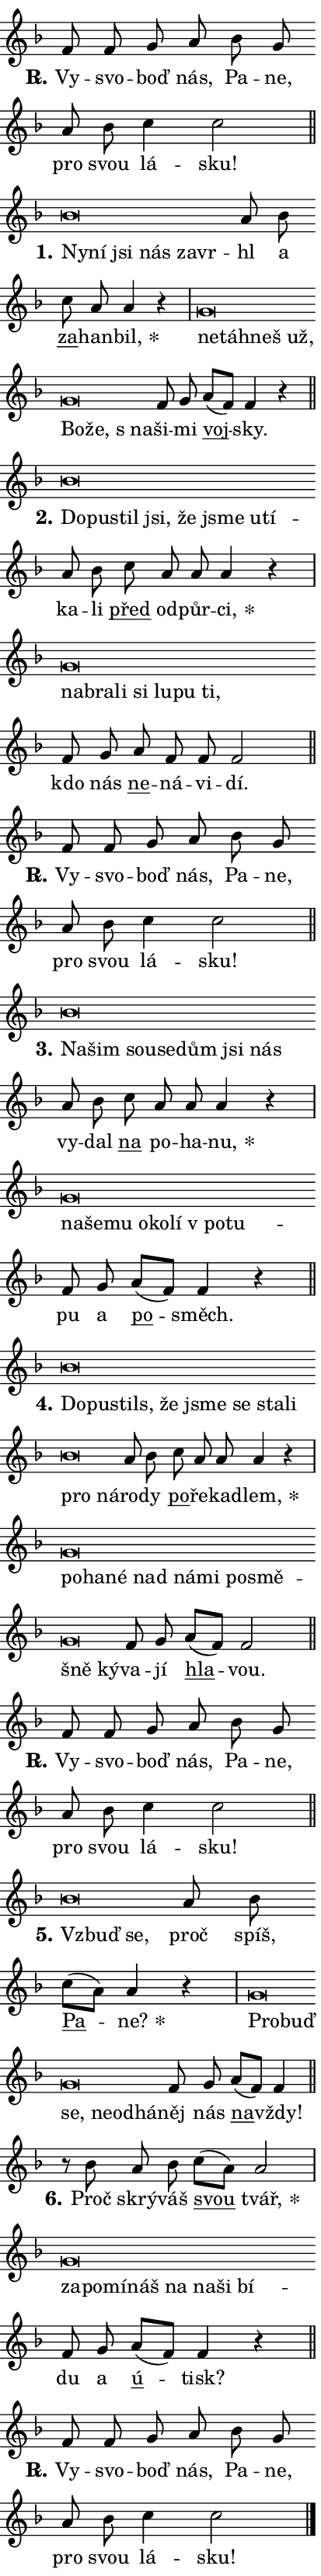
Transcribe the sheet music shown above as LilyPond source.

\version "2.24.0"
\header { tagline = "" }
\paper {
  indent = 0\cm
  top-margin = 0\cm
  right-margin = 0.13\cm % to fit lyric hyphens
  bottom-margin = 0\cm
  left-margin = 0\cm
  paper-width = 7\cm
  page-breaking = #ly:one-page-breaking
  system-system-spacing.basic-distance = #11
  score-system-spacing.basic-distance = #11
  ragged-last = ##f
}


%% Author: Thomas Morley
%% https://lists.gnu.org/archive/html/lilypond-user/2020-05/msg00002.html
#(define (line-position grob)
"Returns position of @var[grob} in current system:
   @code{'start}, if at first time-step
   @code{'end}, if at last time-step
   @code{'middle} otherwise
"
  (let* ((col (ly:item-get-column grob))
         (ln (ly:grob-object col 'left-neighbor))
         (rn (ly:grob-object col 'right-neighbor))
         (col-to-check-left (if (ly:grob? ln) ln col))
         (col-to-check-right (if (ly:grob? rn) rn col))
         (break-dir-left
           (and
             (ly:grob-property col-to-check-left 'non-musical #f)
             (ly:item-break-dir col-to-check-left)))
         (break-dir-right
           (and
             (ly:grob-property col-to-check-right 'non-musical #f)
             (ly:item-break-dir col-to-check-right))))
        (cond ((eqv? 1 break-dir-left) 'start)
              ((eqv? -1 break-dir-right) 'end)
              (else 'middle))))

#(define (tranparent-at-line-position vctor)
  (lambda (grob)
  "Relying on @code{line-position} select the relevant enry from @var{vctor}.
Used to determine transparency,"
    (case (line-position grob)
      ((end) (not (vector-ref vctor 0)))
      ((middle) (not (vector-ref vctor 1)))
      ((start) (not (vector-ref vctor 2))))))

noteHeadBreakVisibility =
#(define-music-function (break-visibility)(vector?)
"Makes @code{NoteHead}s transparent relying on @var{break-visibility}"
#{
  \override NoteHead.transparent =
    #(tranparent-at-line-position break-visibility)
#})

#(define delete-ledgers-for-transparent-note-heads
  (lambda (grob)
    "Reads whether a @code{NoteHead} is transparent.
If so this @code{NoteHead} is removed from @code{'note-heads} from
@var{grob}, which is supposed to be @code{LedgerLineSpanner}.
As a result ledgers are not printed for this @code{NoteHead}"
    (let* ((nhds-array (ly:grob-object grob 'note-heads))
           (nhds-list
             (if (ly:grob-array? nhds-array)
                 (ly:grob-array->list nhds-array)
                 '()))
           ;; Relies on the transparent-property being done before
           ;; Staff.LedgerLineSpanner.after-line-breaking is executed.
           ;; This is fragile ...
           (to-keep
             (remove
               (lambda (nhd)
                 (ly:grob-property nhd 'transparent #f))
               nhds-list)))
      ;; TODO find a better method to iterate over grob-arrays, similiar
      ;; to filter/remove etc for lists
      ;; For now rebuilt from scratch
      (set! (ly:grob-object grob 'note-heads)  '())
      (for-each
        (lambda (nhd)
          (ly:pointer-group-interface::add-grob grob 'note-heads nhd))
        to-keep))))

squashNotes = {
  \override NoteHead.X-extent = #'(-0.2 . 0.2)
  \override NoteHead.Y-extent = #'(-0.75 . 0)
  \override NoteHead.stencil =
    #(lambda (grob)
       (let ((pos (ly:grob-property grob 'staff-position)))
         (begin
           (if (< pos -7) (display "ERROR: Lower brevis then expected\n") (display "OK: Expected brevis position\n"))
           (if (<= pos -6) ly:text-interface::print ly:note-head::print))))
}
unSquashNotes = {
  \revert NoteHead.X-extent
  \revert NoteHead.Y-extent
  \revert NoteHead.stencil
}

hideNotes = \noteHeadBreakVisibility #begin-of-line-visible
unHideNotes = \noteHeadBreakVisibility #all-visible

% work-around for resetting accidentals
% https://lilypond.org/doc/v2.23/Documentation/notation/displaying-rhythms#unmetered-music
cadenzaMeasure = {
  \cadenzaOff
  \partial 1024 s1024
  \cadenzaOn
}

#(define-markup-command (accent layout props text) (markup?)
  "Underline accented syllable"
  (interpret-markup layout props
    #{\markup \override #'(offset . 4.3) \underline { #text }#}))

responsum = \markup \concat {
  "R" \hspace #-1.05 \path #0.1 #'((moveto 0 0.07) (lineto 0.9 0.8)) \hspace #0.05 "."
}

spaceSize = #0.6828661417322834 % exact space size for TeX Gyre Schola

\layout {
  \context {
    \Staff
    \remove "Time_signature_engraver"
    \override LedgerLineSpanner.after-line-breaking = #delete-ledgers-for-transparent-note-heads
  }
  \context {
    \Lyrics {
      \override LyricSpace.minimum-distance = \spaceSize
      \override LyricText.font-name = #"TeX Gyre Schola"
      \override LyricText.font-size = 1
      \override StanzaNumber.font-name = #"TeX Gyre Schola Bold"
      \override StanzaNumber.font-size = 1
    }
  }
  \context {
    \Score 
    \override NoteHead.text =
      #(lambda (grob) 
        (let ((pos (ly:grob-property grob 'staff-position)))
          #{\markup {
            \combine
              \halign #-0.55 \raise #(if (= pos -6) 0 0.5) \override #'(thickness . 2) \draw-line #'(3.2 . 0)
              \musicglyph "noteheads.sM1"
          }#}))
  }
}

% magnetic-lyrics.ily
%
%   written by
%     Jean Abou Samra <jean@abou-samra.fr>
%     Werner Lemberg <wl@gnu.org>
%
%   adapted by
%     Jiri Hon <jiri.hon@gmail.com>
%
% Version 2022-Apr-15

% https://www.mail-archive.com/lilypond-user@gnu.org/msg149350.html

#(define (Left_hyphen_pointer_engraver context)
   "Collect syllable-hyphen-syllable occurrences in lyrics and store
them in properties.  This engraver only looks to the left.  For
example, if the lyrics input is @code{foo -- bar}, it does the
following.

@itemize @bullet
@item
Set the @code{text} property of the @code{LyricHyphen} grob between
@q{foo} and @q{bar} to @code{foo}.

@item
Set the @code{left-hyphen} property of the @code{LyricText} grob with
text @q{foo} to the @code{LyricHyphen} grob between @q{foo} and
@q{bar}.
@end itemize

Use this auxiliary engraver in combination with the
@code{lyric-@/text::@/apply-@/magnetic-@/offset!} hook."
   (let ((hyphen #f)
         (text #f))
     (make-engraver
      (acknowledgers
       ((lyric-syllable-interface engraver grob source-engraver)
        (set! text grob)))
      (end-acknowledgers
       ((lyric-hyphen-interface engraver grob source-engraver)
        ;(when (not (grob::has-interface grob 'lyric-space-interface))
          (set! hyphen grob)));)
      ((stop-translation-timestep engraver)
       (when (and text hyphen)
         (ly:grob-set-object! text 'left-hyphen hyphen))
       (set! text #f)
       (set! hyphen #f)))))

#(define (lyric-text::apply-magnetic-offset! grob)
   "If the space between two syllables is less than the value in
property @code{LyricText@/.details@/.squash-threshold}, move the right
syllable to the left so that it gets concatenated with the left
syllable.

Use this function as a hook for
@code{LyricText@/.after-@/line-@/breaking} if the
@code{Left_@/hyphen_@/pointer_@/engraver} is active."
   (let ((hyphen (ly:grob-object grob 'left-hyphen #f)))
     (when hyphen
       (let ((left-text (ly:spanner-bound hyphen LEFT)))
         (when (grob::has-interface left-text 'lyric-syllable-interface)
           (let* ((common (ly:grob-common-refpoint grob left-text X))
                  (this-x-ext (ly:grob-extent grob common X))
                  (left-x-ext
                   (begin
                     ;; Trigger magnetism for left-text.
                     (ly:grob-property left-text 'after-line-breaking)
                     (ly:grob-extent left-text common X)))
                  ;; `delta` is the gap width between two syllables.
                  (delta (- (interval-start this-x-ext)
                            (interval-end left-x-ext)))
                  (details (ly:grob-property grob 'details))
                  (threshold (assoc-get 'squash-threshold details 0.2)))
             (when (< delta threshold)
               (let* (;; We have to manipulate the input text so that
                      ;; ligatures crossing syllable boundaries are not
                      ;; disabled.  For languages based on the Latin
                      ;; script this is essentially a beautification.
                      ;; However, for non-Western scripts it can be a
                      ;; necessity.
                      (lt (ly:grob-property left-text 'text))
                      (rt (ly:grob-property grob 'text))
                      (is-space (grob::has-interface hyphen 'lyric-space-interface))
                      (space (if is-space " " ""))
                      (extra-delta (if is-space spaceSize 0))
                      ;; Append new syllable.
                      (ltrt-space (if (and (string? lt) (string? rt))
                                (string-append lt space rt)
                                (make-concat-markup (list lt space rt))))
                      ;; Right-align `ltrt` to the right side.
                      (ltrt-space-markup (grob-interpret-markup
                               grob
                               (make-translate-markup
                                (cons (interval-length this-x-ext) 0)
                                (make-right-align-markup ltrt-space)))))
                 (begin
                   ;; Don't print `left-text`.
                   (ly:grob-set-property! left-text 'stencil #f)
                   ;; Set text and stencil (which holds all collected
                   ;; syllables so far) and shift it to the left.
                   (ly:grob-set-property! grob 'text ltrt-space)
                   (ly:grob-set-property! grob 'stencil ltrt-space-markup)
                   (ly:grob-translate-axis! grob (- (- delta extra-delta)) X))))))))))


#(define (lyric-hyphen::displace-bounds-first grob)
   ;; Make very sure this callback isn't triggered too early.
   (let ((left (ly:spanner-bound grob LEFT))
         (right (ly:spanner-bound grob RIGHT)))
     (ly:grob-property left 'after-line-breaking)
     (ly:grob-property right 'after-line-breaking)
     (ly:lyric-hyphen::print grob)))

squashThreshold = #0.4

\layout {
  \context {
    \Lyrics
    \consists #Left_hyphen_pointer_engraver
    \override LyricText.after-line-breaking =
      #lyric-text::apply-magnetic-offset!
    \override LyricHyphen.stencil = #lyric-hyphen::displace-bounds-first
    \override LyricText.details.squash-threshold = \squashThreshold
    \override LyricHyphen.minimum-distance = 0
    \override LyricHyphen.minimum-length = \squashThreshold
  }
}

squashText = \override LyricText.details.squash-threshold = 9999
unSquashText = \override LyricText.details.squash-threshold = \squashThreshold

leftText = \override LyricText.self-alignment-X = #LEFT
unLeftText = \revert LyricText.self-alignment-X

starOffset = #(lambda (grob) 
                (let ((x_offset (ly:self-alignment-interface::aligned-on-x-parent grob)))
                  (if (= x_offset 0) 0 (+ x_offset 1.2))))

star = #(define-music-function (syllable)(string?)
"Append star separator at the end of a syllable"
#{
  \once \override LyricText.X-offset = #starOffset
  \lyricmode { \markup {
    #syllable
    \override #'((font-name . "TeX Gyre Schola Bold")) \hspace #0.2 \lower #0.65 \larger "*"
  } }
#})

starAccent = #(define-music-function (syllable)(string?)
"Append star separator at the end of a syllable and make accent"
#{
  \once \override LyricText.X-offset = #starOffset
  \lyricmode { \markup {
    \accent #syllable
    \override #'((font-name . "TeX Gyre Schola Bold")) \hspace #0.2 \lower #0.65 \larger "*"
  } }
#})

breath = #(define-music-function (syllable)(string?)
"Append breathing indicator at the end of a syllable"
#{
  \lyricmode { \markup { #syllable "+" } }
#})

optionalBreath = #(define-music-function (syllable)(string?)
"Append optional breathing indicator at the end of a syllable"
#{
  \lyricmode { \markup { #syllable "(+)" } }
#})


\score {
    <<
        \new Voice = "melody" { \cadenzaOn \key f \major \relative { f'8 f g a bes g \bar "" a bes c4 c2 \cadenzaMeasure \bar "||" \break } }
        \new Lyrics \lyricsto "melody" { \lyricmode { \set stanza = \responsum
Vy -- svo -- boď nás, Pa -- ne, pro svou lá -- sku! } }
    >>
    \layout {}
}

\score {
    <<
        \new Voice = "melody" { \cadenzaOn \key f \major \relative { \squashNotes bes'\breve*1/16 \hideNotes \breve*1/16 \bar "" \breve*1/16 \bar "" \breve*1/16 \bar "" \breve*1/16 \breve*1/16 \bar "" \unHideNotes \unSquashNotes a8 bes \bar "" c a a4 r \cadenzaMeasure \bar "|" \squashNotes g\breve*1/16 \hideNotes \breve*1/16 \bar "" \breve*1/16 \bar "" \breve*1/16 \bar "" \breve*1/16 \bar "" \breve*1/16 \breve*1/16 \bar "" \unHideNotes \unSquashNotes f8 g \bar "" a[( f)] f4 r \cadenzaMeasure \bar "||" \break } }
        \new Lyrics \lyricsto "melody" { \lyricmode { \set stanza = "1."
\leftText Ny -- \squashText ní jsi nás za -- vr -- \unLeftText \unSquashText hl a \markup \accent za -- han -- \star bil, \leftText ne -- \squashText táh -- neš už, Bo -- že, "s na" -- \unLeftText \unSquashText ši -- mi \markup \accent voj -- sky. } }
    >>
    \layout {}
}

\score {
    <<
        \new Voice = "melody" { \cadenzaOn \key f \major \relative { \squashNotes bes'\breve*1/16 \hideNotes \breve*1/16 \bar "" \breve*1/16 \bar "" \breve*1/16 \bar "" \breve*1/16 \bar "" \breve*1/16 \bar "" \breve*1/16 \breve*1/16 \bar "" \unHideNotes \unSquashNotes a8 bes \bar "" c a a a4 r \cadenzaMeasure \bar "|" \squashNotes g\breve*1/16 \hideNotes \breve*1/16 \bar "" \breve*1/16 \bar "" \breve*1/16 \bar "" \breve*1/16 \bar "" \breve*1/16 \breve*1/16 \bar "" \unHideNotes \unSquashNotes f8 g \bar "" a f f f2 \cadenzaMeasure \bar "||" \break } }
        \new Lyrics \lyricsto "melody" { \lyricmode { \set stanza = "2."
\leftText Do -- \squashText pu -- stil jsi, že jsme u -- tí -- \unLeftText \unSquashText ka -- li \markup \accent před od -- půr -- \star ci, \leftText nab -- \squashText ra -- li si lu -- pu ti, \unLeftText \unSquashText kdo nás \markup \accent ne -- ná -- vi -- dí. } }
    >>
    \layout {}
}

\score {
    <<
        \new Voice = "melody" { \cadenzaOn \key f \major \relative { f'8 f g a bes g \bar "" a bes c4 c2 \cadenzaMeasure \bar "||" \break } }
        \new Lyrics \lyricsto "melody" { \lyricmode { \set stanza = \responsum
Vy -- svo -- boď nás, Pa -- ne, pro svou lá -- sku! } }
    >>
    \layout {}
}

\score {
    <<
        \new Voice = "melody" { \cadenzaOn \key f \major \relative { \squashNotes bes'\breve*1/16 \hideNotes \breve*1/16 \bar "" \breve*1/16 \bar "" \breve*1/16 \bar "" \breve*1/16 \bar "" \breve*1/16 \breve*1/16 \bar "" \unHideNotes \unSquashNotes a8 bes \bar "" c a a a4 r \cadenzaMeasure \bar "|" \squashNotes g\breve*1/16 \hideNotes \breve*1/16 \bar "" \breve*1/16 \bar "" \breve*1/16 \bar "" \breve*1/16 \bar "" \breve*1/16 \bar "" \breve*1/16 \breve*1/16 \bar "" \unHideNotes \unSquashNotes f8 g \bar "" a[( f)] f4 r \cadenzaMeasure \bar "||" \break } }
        \new Lyrics \lyricsto "melody" { \lyricmode { \set stanza = "3."
\leftText Na -- \squashText šim sou -- se -- dům jsi nás \unLeftText \unSquashText vy -- dal \markup \accent na po -- ha -- \star nu, \leftText na -- \squashText še -- mu o -- ko -- lí "v po" -- tu -- \unLeftText \unSquashText pu a \markup \accent po -- směch. } }
    >>
    \layout {}
}

\score {
    <<
        \new Voice = "melody" { \cadenzaOn \key f \major \relative { \squashNotes bes'\breve*1/16 \hideNotes \breve*1/16 \bar "" \breve*1/16 \bar "" \breve*1/16 \bar "" \breve*1/16 \bar "" \breve*1/16 \bar "" \breve*1/16 \bar "" \breve*1/16 \bar "" \breve*1/16 \breve*1/16 \bar "" \unHideNotes \unSquashNotes a8 bes \bar "" c a a a4 r \cadenzaMeasure \bar "|" \squashNotes g\breve*1/16 \hideNotes \breve*1/16 \bar "" \breve*1/16 \bar "" \breve*1/16 \bar "" \breve*1/16 \bar "" \breve*1/16 \bar "" \breve*1/16 \bar "" \breve*1/16 \bar "" \breve*1/16 \breve*1/16 \bar "" \unHideNotes \unSquashNotes f8 g \bar "" a[( f)] f2 \cadenzaMeasure \bar "||" \break } }
        \new Lyrics \lyricsto "melody" { \lyricmode { \set stanza = "4."
\leftText Do -- \squashText pu -- stils, že jsme se sta -- li pro ná -- \unLeftText \unSquashText ro -- dy \markup \accent po -- ře -- ka -- \star dlem, \leftText po -- \squashText ha -- né nad ná -- mi po -- smě -- šně ký -- \unLeftText \unSquashText va -- jí \markup \accent hla -- vou. } }
    >>
    \layout {}
}

\score {
    <<
        \new Voice = "melody" { \cadenzaOn \key f \major \relative { f'8 f g a bes g \bar "" a bes c4 c2 \cadenzaMeasure \bar "||" \break } }
        \new Lyrics \lyricsto "melody" { \lyricmode { \set stanza = \responsum
Vy -- svo -- boď nás, Pa -- ne, pro svou lá -- sku! } }
    >>
    \layout {}
}

\score {
    <<
        \new Voice = "melody" { \cadenzaOn \key f \major \relative { \squashNotes bes'\breve*1/16 \hideNotes \breve*1/16 \bar "" \unHideNotes \unSquashNotes a8 bes \bar "" c[( a)] a4 r \cadenzaMeasure \bar "|" \squashNotes g\breve*1/16 \hideNotes \breve*1/16 \bar "" \breve*1/16 \bar "" \breve*1/16 \bar "" \breve*1/16 \breve*1/16 \bar "" \unHideNotes \unSquashNotes f8 g \bar "" a[( f)] f4 \cadenzaMeasure \bar "||" \break } }
        \new Lyrics \lyricsto "melody" { \lyricmode { \set stanza = "5."
\leftText Vzbuď \squashText se, \unLeftText \unSquashText proč spíš, \markup \accent Pa -- \star ne? \leftText Pro -- \squashText buď se, ne -- od -- há -- \unLeftText \unSquashText něj nás \markup \accent na -- vždy! } }
    >>
    \layout {}
}

\score {
    <<
        \new Voice = "melody" { \cadenzaOn \key f \major \relative { r8 bes'8 a8 bes \bar "" c[( a)] a2 \cadenzaMeasure \bar "|" \squashNotes g\breve*1/16 \hideNotes \breve*1/16 \bar "" \breve*1/16 \bar "" \breve*1/16 \bar "" \breve*1/16 \bar "" \breve*1/16 \bar "" \breve*1/16 \breve*1/16 \bar "" \unHideNotes \unSquashNotes f8 g \bar "" a[( f)] f4 r \cadenzaMeasure \bar "||" \break } }
        \new Lyrics \lyricsto "melody" { \lyricmode { \set stanza = "6."
Proč skrý -- váš \markup \accent svou \star tvář, \leftText za -- \squashText po -- mí -- náš na na -- ši bí -- \unLeftText \unSquashText du a \markup \accent ú -- tisk? } }
    >>
    \layout {}
}

\score {
    <<
        \new Voice = "melody" { \cadenzaOn \key f \major \relative { f'8 f g a bes g \bar "" a bes c4 c2 \cadenzaMeasure \bar "||" \break } \bar "|." }
        \new Lyrics \lyricsto "melody" { \lyricmode { \set stanza = \responsum
Vy -- svo -- boď nás, Pa -- ne, pro svou lá -- sku! } }
    >>
    \layout {}
}
